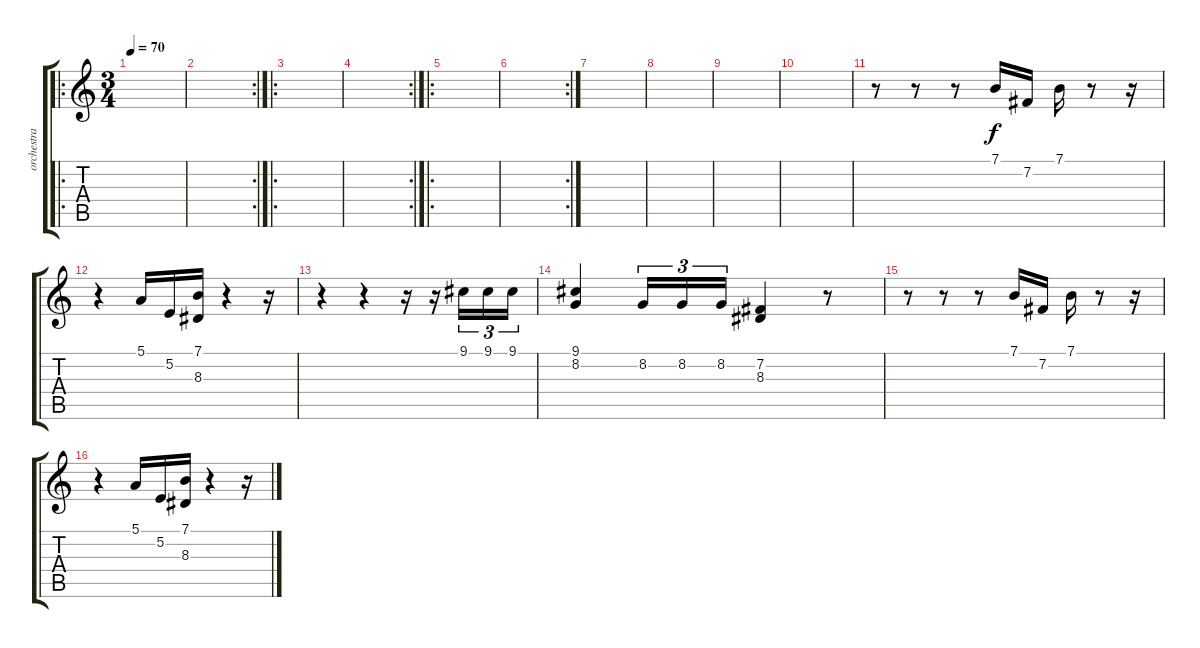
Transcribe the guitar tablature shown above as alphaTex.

\track ("orchestra" "orchestra") {instrument orchestrahit}
\staff {score tabs}
\tuning (E4 B3 G3 D3 A2 E2) {hide}
\ro
\ts (3 4)
\tempo 70
\clef g2
\ks c
|
\rc 2
|
\ro
|
\rc 2
|
\ro
|
\rc 2
|
|
|
|
|
r.8 r.8 r.8 7.1.16 7.2.16 7.1.16 r.8 r.16 |
r.4 5.1.16 5.2.16 (7.1 8.3).16 r.4 r.16 |
r.4 r.4 r.16 r.16 9.1.16{tu (3 2)} 9.1.16{tu (3 2)} 9.1.16{tu (3 2)} |
(9.1 8.2).4 8.2.16{tu (3 2)} 8.2.16{tu (3 2)} 8.2.16{tu (3 2)} (7.2 8.3).4 r.8 |
r.8 r.8 r.8 7.1.16 7.2.16 7.1.16 r.8 r.16 |
r.4 5.1.16 5.2.16 (7.1 8.3).16 r.4 r.16
